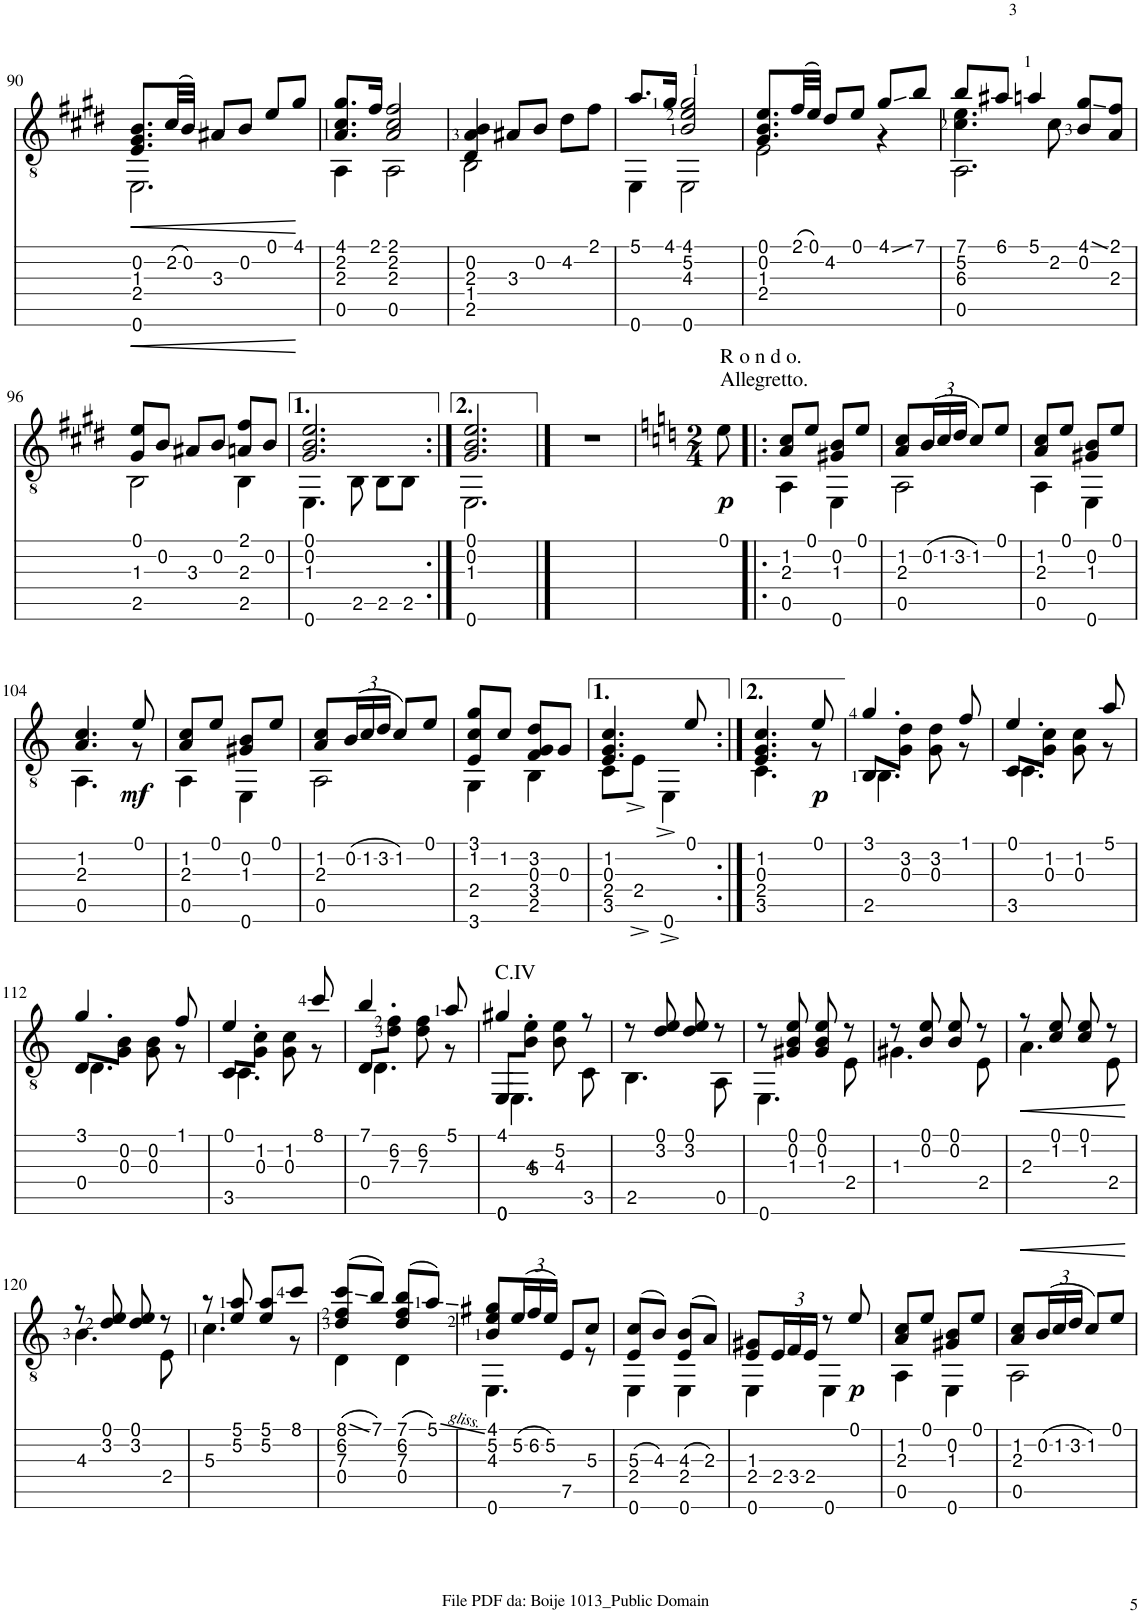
**kern	**kern	**dynam
*part1	*part1	*part1
*staff2	*staff1	*staff1/2
*I"Guitar	*	*
*I'Guit.	*	*
!!LO:PB:g=z
*	*clefGv2	*
*k[f#c#g#d#]	*k[f#c#g#d#]	*
*M3/4	*M3/4	*
=90	=90	=90
*^	*	*
!	!	!	!LO:HP:b
*	*	*^	*
8.E\ 8.G#\ 8.B\L	2.EE	8.E/ 8.G#/ 8.B/L	2.EE\	<
32c#LL	.	(32c#/LL	.	.
32BJJJ	.	32B/JJJ)	.	.
8A#L	.	8A#X/L	.	.
8BJ	.	8B/J	.	.
8eL	.	8e/L	.	.
8g#J	.	8g#/J	.	.
*v	*v	*	*	*
*	*v	*v	*
.	.	[
=91	=91	=91
*^	*^	*
8.A\ 8.c#\ 8.g#\L	4AA	8.A/ 8.c#/ 8.g#/L	4AA\	.
16f#Jk	.	16f#/Jk	.	.
2A 2c# 2f#	2AA	2A/ 2c#/ 2f#/	2AA\	.
=92	=92	=92	=92	=92
4D# 4A 4B	2BB	4D#/ 4A/ 4B/	2BB\	.
8A#L	.	8A#X/L	.	.
8BJ	.	8B/J	.	.
8d#L	4ryy	8d#\L	4ryy	.
8f#J	.	8f#\J	.	.
=93	=93	=93	=93	=93
8.aL	4EE	8.a/L	4EE\	.
16g#Jk	.	16g#/Jk	.	.
2B 2e 2g#	2EE	2B/ 2e/ 2g#/	2EE\	.
=94	=94	=94	=94	=94
8.G#\ 8.B\ 8.e\L	2E	8.G#/ 8.B/ 8.e/L	2E\	.
32f#LL	.	(32f#/LL	.	.
32eJJJ	.	32e/JJJ)	.	.
8d#L	.	8d#/L	.	.
8eJ	.	8e/J	.	.
8g#L	4r	8g#/L	4r	.
8bJ	.	8b/J	.	.
=95	=95	=95	=95	=95
*	*^	*	*^	*
8bL	4.c# 4.e	2.AA	8b/L	4.c#\ 4.e\	2.AA\	.
8a#J	.	.	8a#X/J	.	.	.
4a	.	.	4an/	.	.	.
.	8c#	.	.	8c#\	.	.
8B\ 8g#\L	4ryy	.	8B/ 8g#/L	4ryy	.	.
8A\ 8f#\J	.	.	8A/ 8f#/J	.	.	.
*	*v	*v	*	*	*	*
*	*	*	*v	*v	*
!!LO:LB:g=z
=96	=96	=96	=96	=96
8G#\ 8e\L	2BB	8G#/ 8e/L	2BB\	.
8BJ	.	8B/J	.	.
8A#L	.	8A#X/L	.	.
8BJ	.	8B/J	.	.
8A\ 8f#\L	4BB	8An/ 8f#/L	4BB\	.
8BJ	.	8B/J	.	.
=97	=97	=97	=97	=97
2.G# 2.B 2.e	4.EE	2.G#/ 2.B/ 2.e/	4.EE\	.
.	8BB	.	8BB\	.
.	8BBL	.	8BB\L	.
.	8BBJ	.	8BB\J	.
=98:|!	=98:|!	=98:|!	=98:|!	=98:|!
2.G# 2.B 2.e	2.EE	2.G#/ 2.B/ 2.e/	2.EE\	.
*v	*v	*	*	*
*	*v	*v	*
==99	==99	==99
2.r	2.r	.
=100	=100	=100
*k[]	*k[]	*
*M2/4	*M2/4	*
!	!LO:TX:a:t=R o n d o.	!
!	!LO:TX:a:t=Allegretto.	!
!	!	!LO:DY:b
8e	8e\	p
=101!|:	=101!|:	=101!|:
*^	*^	*
8A\ 8c\L	4AA	8A/ 8c/L	4AA\	.
8eJ	.	8e/J	.	.
8G#\ 8B\L	4EE	8G#X/ 8B/L	4EE\	.
8eJ	.	8e/J	.	.
=102	=102	=102	=102	=102
8A\ 8c\L	2AA	8A/ 8c/L	2AA\	.
*Xbrackettup	*	*Xbrackettup	*	*
24BL	.	(24B/L	.	.
24c	.	24c/	.	.
24dJJ	.	24d/JJ	.	.
8cL	.	8c/L)	.	.
8eJ	.	8e/J	.	.
=103	=103	=103	=103	=103
8A\ 8c\L	4AA	8A/ 8c/L	4AA\	.
8eJ	.	8e/J	.	.
8G#\ 8B\L	4EE	8G#X/ 8B/L	4EE\	.
8eJ	.	8e/J	.	.
!!LO:LB:g=z	!!
=104	=104	=104	=104	=104
4.A 4.c	4.AA	4.A/ 4.c/	4.AA\	.
!	!	!	!	!LO:DY:b
8e	8r	8e/	8r	mf
=105	=105	=105	=105	=105
8A\ 8c\L	4AA	8A/ 8c/L	4AA\	.
8eJ	.	8e/J	.	.
8G#X\ 8B\L	4EE	8G#X/ 8B/L	4EE\	.
8eJ	.	8e/J	.	.
=106	=106	=106	=106	=106
8A\ 8c\L	2AA	8A/ 8c/L	2AA\	.
24BL	.	(24B/L	.	.
24c	.	24c/	.	.
24dJJ	.	24d/JJ	.	.
8cL	.	8c/L)	.	.
8eJ	.	8e/J	.	.
=107	=107	=107	=107	=107
8E\ 8c\ 8g\L	4GG	8E/ 8c/ 8g/L	4GG\	.
8cJ	.	8c/J	.	.
8F\ 8G\ 8d\L	4BB	8F/ 8G/ 8d/L	4BB\	.
8GJ	.	8G/J	.	.
=108	=108	=108	=108	=108
4.E 4.G 4.c	8CL	4.E/ 4.G/ 4.c/	8C\L	.
.	8E^J	.	8E^\J	.
.	4EE^	.	4EE^\	.
8e	.	8e/	.	.
=109:|!	=109:|!	=109:|!	=109:|!	=109:|!
4.E 4.G 4.c	4.C	4.E/ 4.G/ 4.c/	4.C\	.
!	!	!	!	!LO:DY:b
8e	8r	8e/	8r	p
=110	=110	=110	=110	=110
*	*^	*	*^	*
4.g	8BBL	4.BB	4.g/	8BB/L	4.BB\	.
.	8G\ 8d\J	.	.	8G\ 8d\J	.	.
.	8G 8d	.	.	8G\ 8d\	.	.
8f	8r	8ryy	8f/	8r	8ryy	.
=111	=111	=111	=111	=111	=111	=111
4.e	8CL	4.C	4.e/	8C/L	4.C\	.
.	8G\ 8c\J	.	.	8G\ 8c\J	.	.
.	8G 8c	.	.	8G\ 8c\	.	.
8a	8r	8ryy	8a/	8r	8ryy	.
!!LO:LB:g=z	!!	!!
=112	=112	=112	=112	=112	=112	=112
4.g	8DL	4.D	4.g/	8D/L	4.D\	.
.	8G\ 8B\J	.	.	8G\ 8B\J	.	.
.	8G 8B	.	.	8G\ 8B\	.	.
8f	8r	8ryy	8f/	8r	8ryy	.
=113	=113	=113	=113	=113	=113	=113
4.e	8CL	4.C	4.e/	8C/L	4.C\	.
.	8G\ 8c\J	.	.	8G\ 8c\J	.	.
.	8G 8c	.	.	8G\ 8c\	.	.
8cc	8r	8ryy	8cc/	8r	8ryy	.
=114	=114	=114	=114	=114	=114	=114
4.b	8DL	4.D	4.b/	8D/L	4.D\	.
.	8d\ 8f\J	.	.	8d\ 8f\J	.	.
.	8d 8f	.	.	8d\ 8f\	.	.
8a	8r	8ryy	8a/	8r	8ryy	.
=115	=115	=115	=115	=115	=115	=115
!	!	!	!LO:TX:a:t=C.IV	!	!	!
4.g#	8EE	4.EE	4.g#X/	8EE/L	4.EE\	.
.	8B\ 8e\L	.	.	8B\ 8e\J	.	.
.	8B\ 8e\J	.	.	8B\ 8e\	.	.
8r	8ryy	8C	8r	8ryy	8C\	.
*	*v	*v	*	*	*	*
*	*	*	*v	*v	*
=116	=116	=116	=116	=116
8r	4.BB	8r	4.BB\	.
8d 8e	.	8d/ 8e/	.	.
8d 8e	.	8d/ 8e/	.	.
8r	8AA	8r	8AA\	.
=117	=117	=117	=117	=117
8r	4.EE	8r	4.EE\	.
8G# 8B 8e	.	8G#X/ 8B/ 8e/	.	.
8G# 8B 8e	.	8G#/ 8B/ 8e/	.	.
8r	8E	8r	8E\	.
=118	=118	=118	=118	=118
8r	4.G#	8r	4.G#X\	.
8B 8e	.	8B/ 8e/	.	.
8B 8e	.	8B/ 8e/	.	.
8r	8E	8r	8E\	.
=119	=119	=119	=119	=119
!	!	!	!	!LO:HP:b
8r	4.A	8r	4.A\	<
8c 8e	.	8c/ 8e/	.	.
8c 8e	.	8c/ 8e/	.	.
8r	8E	8r	8E\	.
*v	*v	*	*	*
*	*v	*v	*
.	.	[
!!LO:LB:g=z
=120	=120	=120
*^	*^	*
8r	4.B	8r	4.B\	.
8d 8e	.	8d/ 8e/	.	.
8d 8e	.	8d/ 8e/	.	.
8r	8E	8r	8E\	.
=121	=121	=121	=121	=121
8r	4.c	8r	4.c\	.
8e 8a	.	8e/ 8a/	.	.
8e\ 8a\L	.	8e/ 8a/L	.	.
8ccJ	8r	8cc/J	8r	.
=122	=122	=122	=122	=122
8d\ 8f\ 8cc\L	4D	(8d/ 8f/ 8cc/L	4D\	.
8bJ	.	8b/J)	.	.
8d\ 8f\ 8b\L	4D	(8d/ 8f/ 8b/L	4D\	.
8aJ	.	8a/J)	.	.
=123	=123	=123	=123	=123
8B\ 8e\ 8g#\L	4.EE	8B/ 8e/ 8g#X/L	4.EE\	.
24eL	.	(24e/L	.	.
24f	.	24f/	.	.
24eJJ	.	24e/JJ)	.	.
8EL	.	8E/L	.	.
8cJ	8r	8c/J	8r	.
=124	=124	=124	=124	=124
8E\ 8c\L	4EE	(8E/ 8c/L	4EE\	.
8BJ	.	8B/J)	.	.
8E\ 8B\L	4EE	(8E/ 8B/L	4EE\	.
8AJ	.	8A/J)	.	.
=125	=125	=125	=125	=125
8E\ 8G#\L	4EE	8E/ 8G#X/L	4EE\	.
24EL	.	24E/L	.	.
24F	.	24F/	.	.
24EJJ	.	24E/JJ	.	.
8r	4EE	8r	4EE\	.
!	!	!	!	!LO:DY:b
8e	.	8e/	.	p
=126	=126	=126	=126	=126
8A\ 8c\L	4AA	8A/ 8c/L	4AA\	.
8eJ	.	8e/J	.	.
8G#X\ 8B\L	4EE	8G#X/ 8B/L	4EE\	.
8eJ	.	8e/J	.	.
=127	=127	=127	=127	=127
8A\ 8c\L	2AA	8A/ 8c/L	2AA\	.
24BL	.	(24B/L	.	.
24c	.	24c/	.	.
24dJJ	.	24d/JJ	.	.
8cL	.	8c/L)	.	.
8eJ	.	8e/J	.	.
*v	*v	*	*	*
*	*v	*v	*
=	=	=
*-	*-	*-
